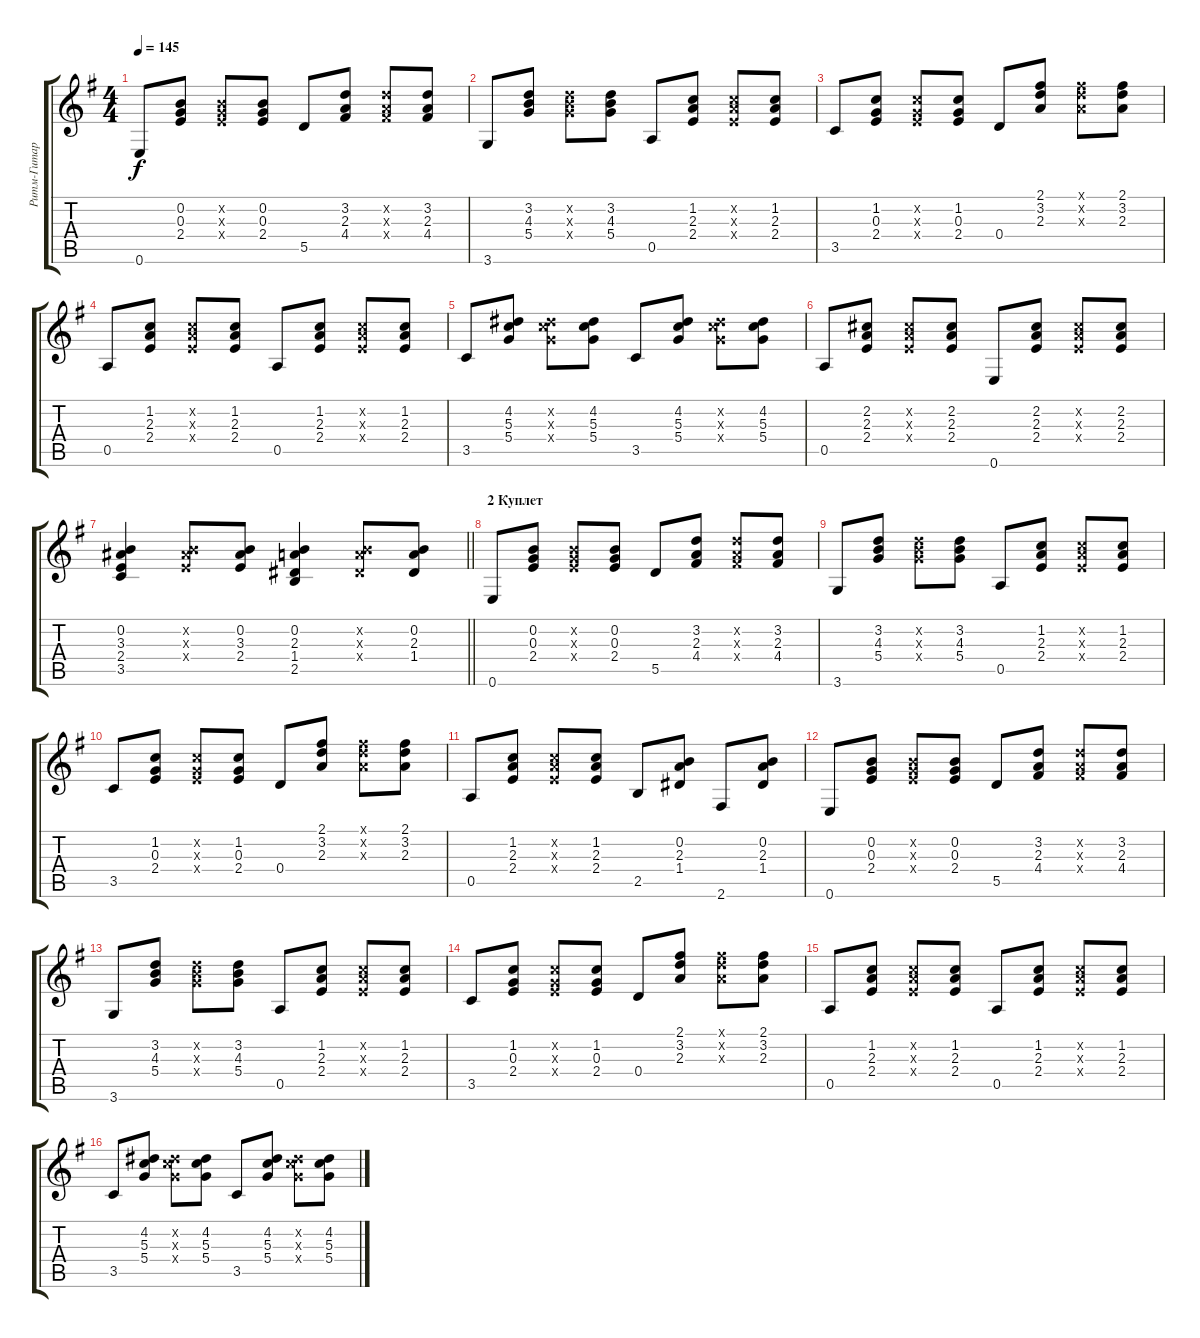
\track ("Ритм-Гитара" "Ритм-Гитар") {instrument acousticguitarnylon}
\staff {score tabs}
\tuning (E4 B3 G3 D3 A2 E2) {hide}
\ts (4 4)
\tempo 145
\clef g2
\ks eminor
0.6.8{dy f} (0.2 0.3 2.4).8 (0.2{x} 0.3{x} 2.4{x}).8 (0.2 0.3 2.4).8 5.5.8 (3.2 2.3 4.4).8 (3.2{x} 2.3{x} 4.4{x}).8 (3.2 2.3 4.4).8 |
3.6.8 (3.2 4.3 5.4).8 (3.2{x} 4.3{x} 5.4{x}).8 (3.2 4.3 5.4).8 0.5.8 (1.2 2.3 2.4).8 (1.2{x} 2.3{x} 2.4{x}).8 (1.2 2.3 2.4).8 |
3.5.8 (1.2 0.3 2.4).8 (1.2{x} 0.3{x} 2.4{x}).8 (1.2 0.3 2.4).8 0.4.8 (2.1 3.2 2.3).8 (2.1{x} 3.2{x} 2.3{x}).8 (2.1 3.2 2.3).8 |
0.5.8 (1.2 2.3 2.4).8 (1.2{x} 2.3{x} 2.4{x}).8 (1.2 2.3 2.4).8 0.5.8 (1.2 2.3 2.4).8 (1.2{x} 2.3{x} 2.4{x}).8 (1.2 2.3 2.4).8 |
3.5.8 (4.2 5.3 5.4).8 (4.2{x} 5.3{x} 5.4{x}).8 (4.2 5.3 5.4).8 3.5.8 (4.2 5.3 5.4).8 (4.2{x} 5.3{x} 5.4{x}).8 (4.2 5.3 5.4).8 |
0.5.8 (2.2 2.3 2.4).8 (2.2{x} 2.3{x} 2.4{x}).8 (2.2 2.3 2.4).8 0.6.8 (2.2 2.3 2.4).8 (2.2{x} 2.3{x} 2.4{x}).8 (2.2 2.3 2.4).8 |
\barLineRight lightlight
(0.2 3.3 2.4 3.5).4 (0.2{x} 3.3{x} 2.4{x}).8 (0.2 3.3 2.4).8 (0.2 2.3 1.4 2.5).4 (0.2{x} 2.3{x} 1.4{x}).8 (0.2 2.3 1.4).8 |
\section ("" "2 Куплет")
0.6.8 (0.2 0.3 2.4).8 (0.2{x} 0.3{x} 2.4{x}).8 (0.2 0.3 2.4).8 5.5.8 (3.2 2.3 4.4).8 (3.2{x} 2.3{x} 4.4{x}).8 (3.2 2.3 4.4).8 |
3.6.8 (3.2 4.3 5.4).8 (3.2{x} 4.3{x} 5.4{x}).8 (3.2 4.3 5.4).8 0.5.8 (1.2 2.3 2.4).8 (1.2{x} 2.3{x} 2.4{x}).8 (1.2 2.3 2.4).8 |
3.5.8 (1.2 0.3 2.4).8 (1.2{x} 0.3{x} 2.4{x}).8 (1.2 0.3 2.4).8 0.4.8 (2.1 3.2 2.3).8 (2.1{x} 3.2{x} 2.3{x}).8 (2.1 3.2 2.3).8 |
0.5.8 (1.2 2.3 2.4).8 (1.2{x} 2.3{x} 2.4{x}).8 (1.2 2.3 2.4).8 2.5.8 (0.2 2.3 1.4).8 2.6.8 (0.2 2.3 1.4).8 |
0.6.8 (0.2 0.3 2.4).8 (0.2{x} 0.3{x} 2.4{x}).8 (0.2 0.3 2.4).8 5.5.8 (3.2 2.3 4.4).8 (3.2{x} 2.3{x} 4.4{x}).8 (3.2 2.3 4.4).8 |
3.6.8 (3.2 4.3 5.4).8 (3.2{x} 4.3{x} 5.4{x}).8 (3.2 4.3 5.4).8 0.5.8 (1.2 2.3 2.4).8 (1.2{x} 2.3{x} 2.4{x}).8 (1.2 2.3 2.4).8 |
3.5.8 (1.2 0.3 2.4).8 (1.2{x} 0.3{x} 2.4{x}).8 (1.2 0.3 2.4).8 0.4.8 (2.1 3.2 2.3).8 (2.1{x} 3.2{x} 2.3{x}).8 (2.1 3.2 2.3).8 |
0.5.8 (1.2 2.3 2.4).8 (1.2{x} 2.3{x} 2.4{x}).8 (1.2 2.3 2.4).8 0.5.8 (1.2 2.3 2.4).8 (1.2{x} 2.3{x} 2.4{x}).8 (1.2 2.3 2.4).8 |
3.5.8 (4.2 5.3 5.4).8 (4.2{x} 5.3{x} 5.4{x}).8 (4.2 5.3 5.4).8 3.5.8 (4.2 5.3 5.4).8 (4.2{x} 5.3{x} 5.4{x}).8 (4.2 5.3 5.4).8
